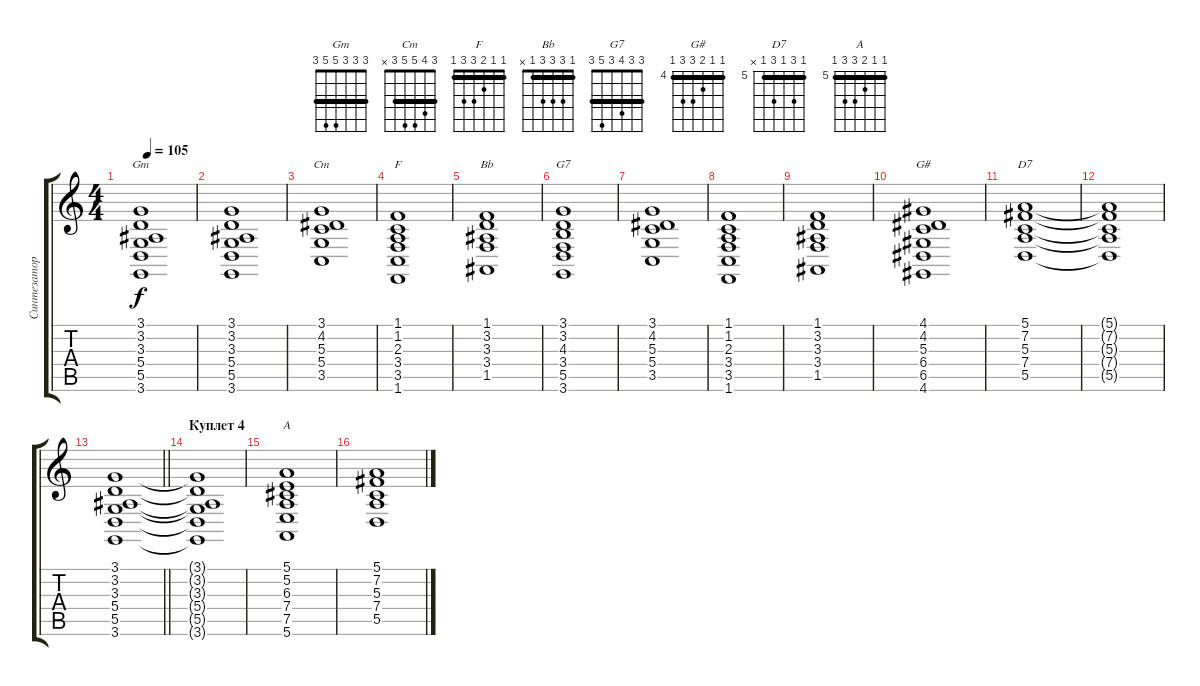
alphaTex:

\track ("Синтезатор" "Синтезатор") {solo instrument synthstrings1}
\staff {score tabs}
\tuning (E4 B3 G3 D3 A2 E2) {hide}
\chord ("Gm" 3 3 3 5 5 3) {barre 3}
\chord ("Cm" 3 4 5 5 3 x) {barre 3}
\chord ("F" 1 1 2 3 3 1) {barre 1}
\chord ("Bb" 1 3 3 3 1 x) {barre 1}
\chord ("G7" 3 3 4 3 5 3) {barre 3}
\chord ("G#" 4 4 5 6 6 4) {firstfret 4 barre 4}
\chord ("D7" 5 7 5 7 5 x) {firstfret 5 barre 5}
\chord ("A" 5 5 6 7 7 5) {firstfret 5 barre 5}
\ts (4 4)
\tempo 105
\clef g2
\ks c
(3.1 3.2 3.3 5.4 5.5 3.6).1{ch "Gm" dy f} |
(3.1 3.2 3.3 5.4 5.5 3.6).1 |
(3.1 4.2 5.3 5.4 3.5).1{ch "Cm"} |
(1.1 1.2 2.3 3.4 3.5 1.6).1{ch "F"} |
(1.1 3.2 3.3 3.4 1.5).1{ch "Bb"} |
(3.1 3.2 4.3 3.4 5.5 3.6).1{ch "G7"} |
(3.1 4.2 5.3 5.4 3.5).1 |
(1.1 1.2 2.3 3.4 3.5 1.6).1 |
(1.1 3.2 3.3 3.4 1.5).1 |
(4.1 4.2 5.3 6.4 6.5 4.6).1{ch "G#"} |
(5.1 7.2 5.3 7.4 5.5).1{ch "D7"} |
(5.1{t} 7.2{t} 5.3{t} 7.4{t} 5.5{t}).1 |
\barLineRight lightlight
(3.1 3.2 3.3 5.4 5.5 3.6).1 |
\section ("" "Куплет 4")
(3.1{t} 3.2{t} 3.3{t} 5.4{t} 5.5{t} 3.6{t}).1 |
(5.1 5.2 6.3 7.4 7.5 5.6).1{ch "A"} |
(5.1 7.2 5.3 7.4 5.5).1
